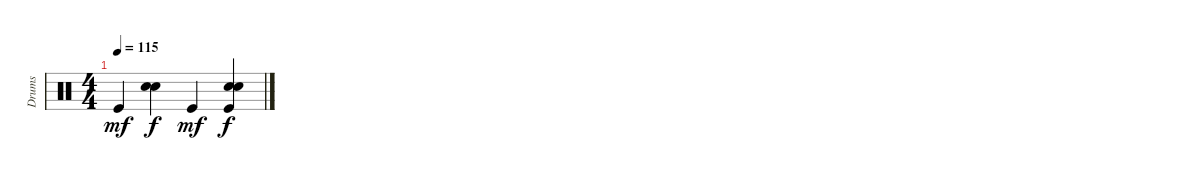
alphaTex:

\track ("Drums" "Drums") {instrument percussion}
\staff {score}
\articulation defaults
\ts (4 4)
\tempo 115
\clef neutral
\ks c "Kick (hit)".4{dy mf}
("Electric Snare (hit)" "Snare (hit) 2").4{dy f} "Kick (hit)".4{dy mf} ("Electric Snare (hit)" "Snare (hit) 2" "Kick (hit)").4{dy f}
